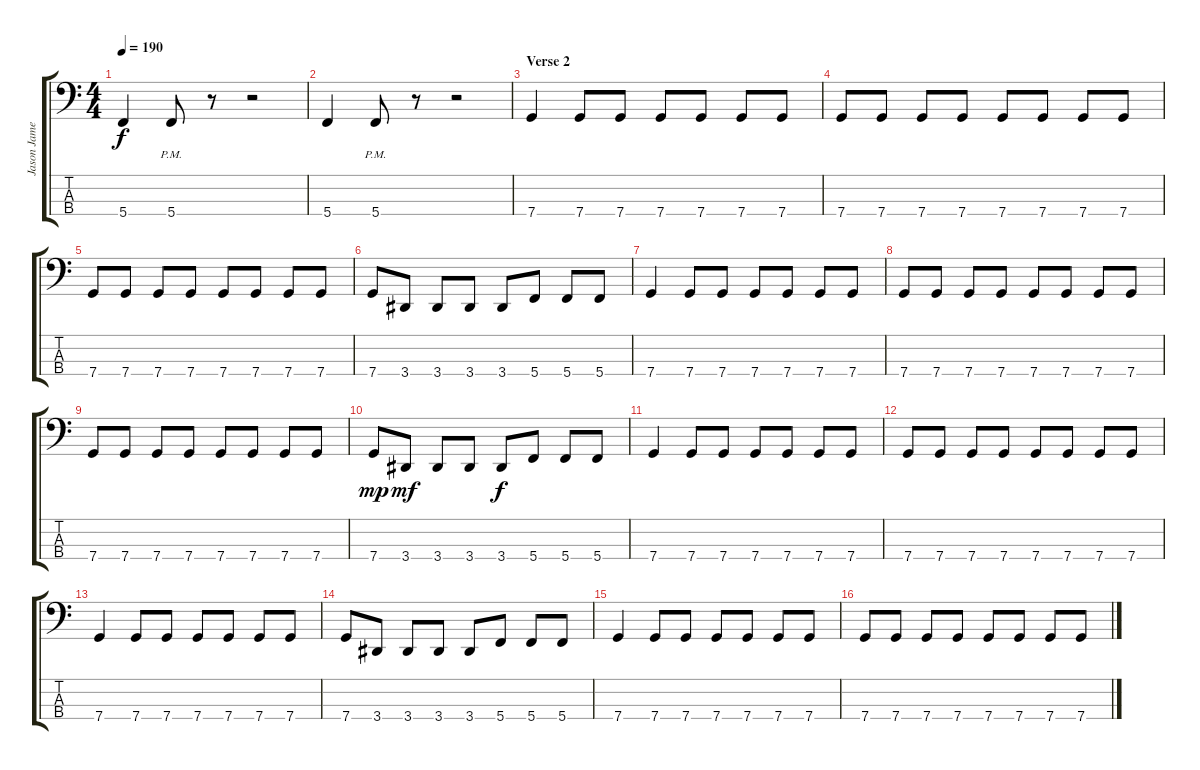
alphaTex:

\track ("Jason James" "Jason Jame") {instrument electricbasspick}
\staff {score tabs}
\tuning (F2 C2 G1 C1) {hide}
\ts (4 4)
\tempo 190
\clef f4
\ks c
5.4.4{dy f} 5.4{pm}.8 r.8 r.2 |
5.4.4 5.4{pm}.8 r.8 r.2 |
\section ("" "Verse 2")
7.4.4 7.4.8 7.4.8 7.4.8 7.4.8 7.4.8 7.4.8 |
7.4.8 7.4.8 7.4.8 7.4.8 7.4.8 7.4.8 7.4.8 7.4.8 |
7.4.8 7.4.8 7.4.8 7.4.8 7.4.8 7.4.8 7.4.8 7.4.8 |
7.4.8 3.4.8 3.4.8 3.4.8 3.4.8 5.4.8 5.4.8 5.4.8 |
7.4.4 7.4.8 7.4.8 7.4.8 7.4.8 7.4.8 7.4.8 |
7.4.8 7.4.8 7.4.8 7.4.8 7.4.8 7.4.8 7.4.8 7.4.8 |
7.4.8 7.4.8 7.4.8 7.4.8 7.4.8 7.4.8 7.4.8 7.4.8 |
7.4.8{dy mp} 3.4.8{dy mf} 3.4.8 3.4.8 3.4.8{dy f} 5.4.8 5.4.8 5.4.8 |
7.4.4 7.4.8 7.4.8 7.4.8 7.4.8 7.4.8 7.4.8 |
7.4.8 7.4.8 7.4.8 7.4.8 7.4.8 7.4.8 7.4.8 7.4.8 |
7.4.4 7.4.8 7.4.8 7.4.8 7.4.8 7.4.8 7.4.8 |
7.4.8 3.4.8 3.4.8 3.4.8 3.4.8 5.4.8 5.4.8 5.4.8 |
7.4.4 7.4.8 7.4.8 7.4.8 7.4.8 7.4.8 7.4.8 |
7.4.8 7.4.8 7.4.8 7.4.8 7.4.8 7.4.8 7.4.8 7.4.8
